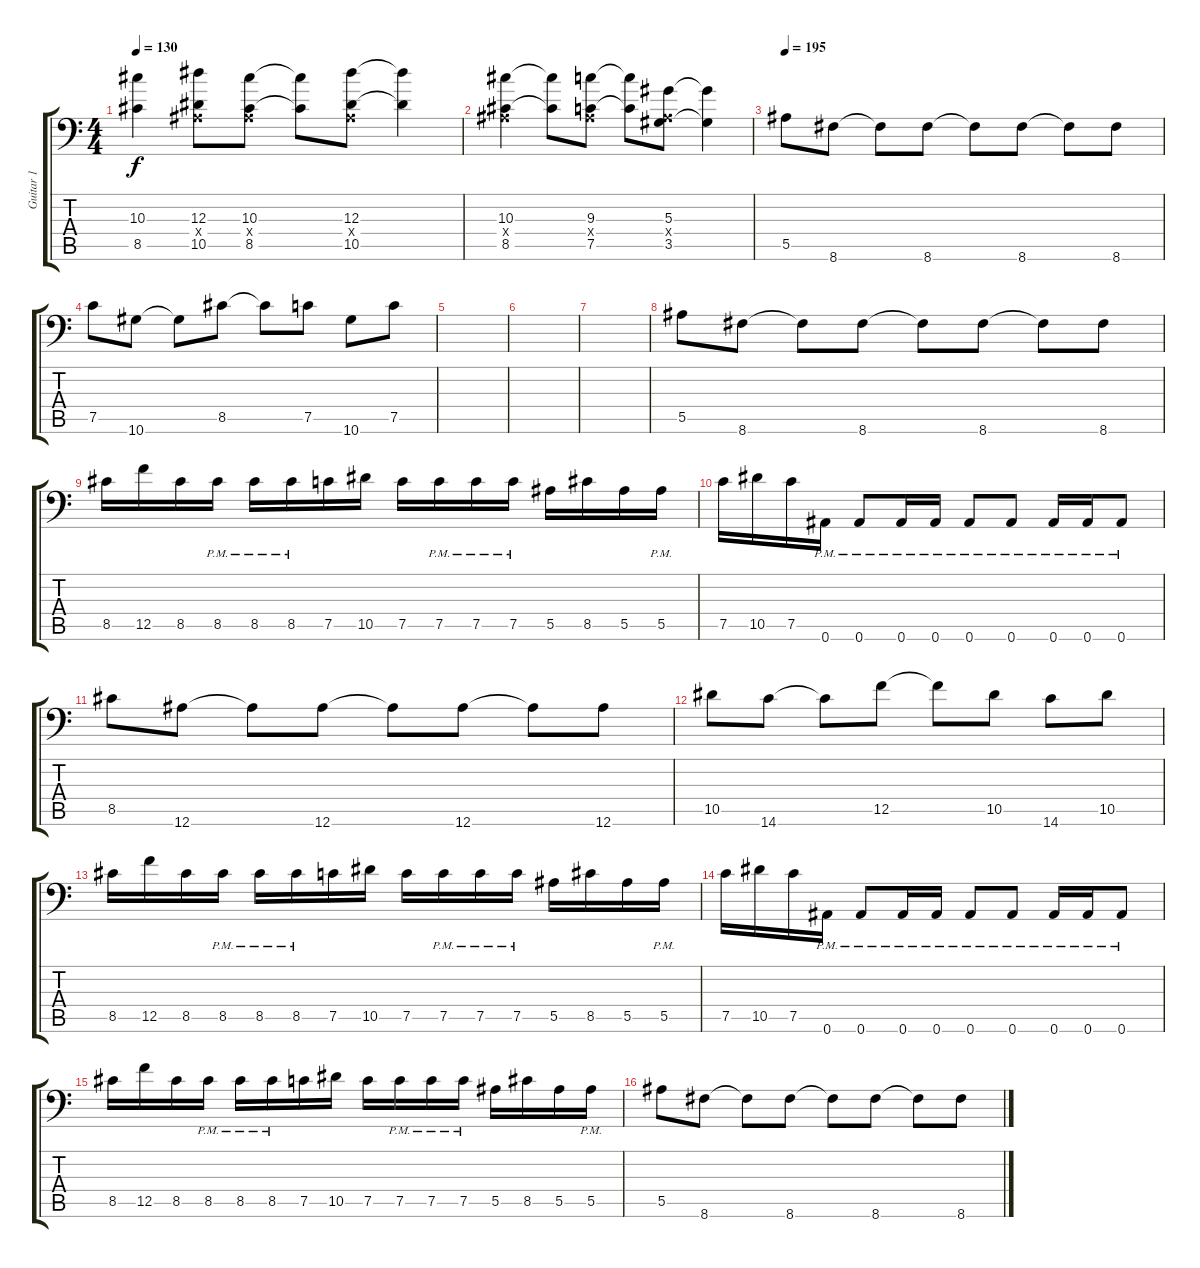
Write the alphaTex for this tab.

\track ("Guitar 1" "Guitar 1") {instrument distortionguitar}
\staff {score tabs}
\tuning (C4 G3 Eb3 Bb2 F2 Bb1) {hide}
\ts (4 4)
\tempo 130
\clef f4
\ks c
(10.3{t} 8.5{t}).4{dy f} (12.3 0.4{x} 10.5).8 (10.3 0.4{x} 8.5).8 (10.3{t} 8.5{t}).8 (12.3 0.4{x} 10.5).8 (12.3{t} 10.5{t}).4 |
(10.3 0.4{x} 8.5).4 (10.3{t} 8.5{t}).8 (9.3 0.4{x} 7.5).8 (9.3{t} 7.5{t}).8 (5.3 0.4{x} 3.5).8 (5.3{t} 3.5{t}).4 |
\tempo 195
5.5.8 8.6.8 8.6{t}.8 8.6.8 8.6{t}.8 8.6.8 8.6{t}.8 8.6.8 |
7.5.8 10.6.8 10.6{t}.8 8.5.8 8.5{t}.8 7.5.8 10.6.8 7.5.8 |
|
|
|
5.5.8 8.6.8 8.6{t}.8 8.6.8 8.6{t}.8 8.6.8 8.6{t}.8 8.6.8 |
8.5.16 12.5.16 8.5.16 8.5{pm}.16 8.5{pm}.16 8.5{pm}.16 7.5.16 10.5.16 7.5.16 7.5{pm}.16 7.5{pm}.16 7.5{pm}.16 5.5.16 8.5.16 5.5.16 5.5{pm}.16 |
7.5.16 10.5.16 7.5.16 0.6{pm}.16 0.6{pm}.8 0.6{pm}.16 0.6{pm}.16 0.6{pm}.8 0.6{pm}.8 0.6{pm}.16 0.6{pm}.16 0.6{pm}.8 |
8.5.8 12.6.8 12.6{t}.8 12.6.8 12.6{t}.8 12.6.8 12.6{t}.8 12.6.8 |
10.5.8 14.6.8 14.6{t}.8 12.5.8 12.5{t}.8 10.5.8 14.6.8 10.5.8 |
8.5.16 12.5.16 8.5.16 8.5{pm}.16 8.5{pm}.16 8.5{pm}.16 7.5.16 10.5.16 7.5.16 7.5{pm}.16 7.5{pm}.16 7.5{pm}.16 5.5.16 8.5.16 5.5.16 5.5{pm}.16 |
7.5.16 10.5.16 7.5.16 0.6{pm}.16 0.6{pm}.8 0.6{pm}.16 0.6{pm}.16 0.6{pm}.8 0.6{pm}.8 0.6{pm}.16 0.6{pm}.16 0.6{pm}.8 |
8.5.16 12.5.16 8.5.16 8.5{pm}.16 8.5{pm}.16 8.5{pm}.16 7.5.16 10.5.16 7.5.16 7.5{pm}.16 7.5{pm}.16 7.5{pm}.16 5.5.16 8.5.16 5.5.16 5.5{pm}.16 |
5.5.8 8.6.8 8.6{t}.8 8.6.8 8.6{t}.8 8.6.8 8.6{t}.8 8.6.8
